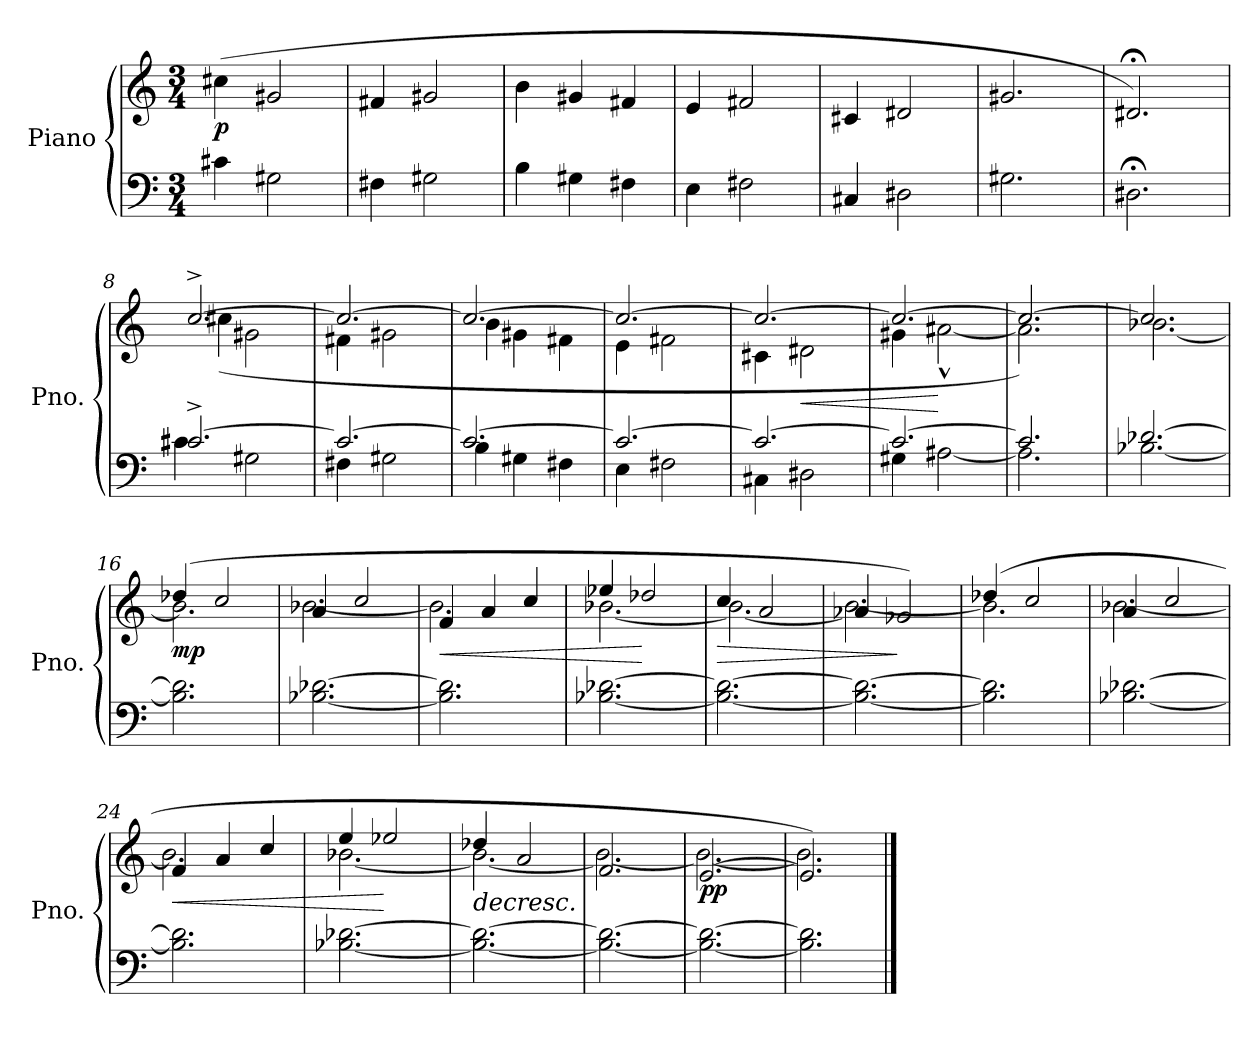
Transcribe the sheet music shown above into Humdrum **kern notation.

**kern	**kern	**dynam
*part1	*part1	*part1
*staff2	*staff1	*staff1/2
*I"Piano	*	*
*I'Pno.	*	*
*clefF4	*clefG2	*
*k[]	*k[]	*
*M3/4	*M3/4	*
*MM100	*MM100	*
=1	=1	=1
!	!	!LO:DY:b
4c#X\	(>4cc#X\	p
2G#X\	2g#X/	.
=2	=2	=2
4F#X\	4f#X/	.
2G#X\	2g#X/	.
=3	=3	=3
4B\	4b\	.
4G#X\	4g#X/	.
4F#X\	4f#X/	.
=4	=4	=4
4E\	4e/	.
2F#X\	2f#X/	.
=5	=5	=5
4C#X/	4c#X/	.
2D#X\	2d#X/	.
!!LO:LB:g=z
=6	=6	=6
2.G#X\	2.g#X/	.
=7	=7	=7
2.D#X;<\	2.d#X;</)	.
=8	=8	=8
*^	*^	*
[2.c#X^/	4c#\	[2.cc^/	(<4cc#X\	.
.	2G#X\	.	2g#X\	.
=9	=9	=9	=9	=9
2.c#/_	4F#X\	2.cc/_	4f#X\	.
.	2G#X\	.	2g#X\	.
=10	=10	=10	=10	=10
2.c#/_	4B\	2.cc/_	4b\	.
.	4G#X\	.	4g#X\	.
.	4F#X\	.	4f#X\	.
=11	=11	=11	=11	=11
2.c#/_	4E\	2.cc/_	4e\	.
.	2F#X\	.	2f#X\	.
!!LO:LB:g=z	!!
=12	=12	=12	=12	=12
2.c#/_	4C#X\	2.cc/_	4c#X\	.
!	!	!	!	!LO:HP:b
.	2D#X\	.	2d#X\	<
=13	=13	=13	=13	=13
2.c#/_	4G#X\	2.cc/_	4g#X\	.
.	[2A#X\	.	[2a#X^^\	[
=14	=14	=14	=14	=14
2.c#/]	2.A#\]	2.cc/_	2.a#\])	.
=15	=15	=15	=15	=15
[2.d-X/	[2.B-X\	2.cc/]	[2.b-X\	.
=16	=16	=16	=16	=16
!	!	!	!	!LO:DY:b
*v	*v	*	*	*
2.B-\] 2.d-\]	(>4dd-X/	2.b-\]	mp
.	2cc/	.	.
=17	=17	=17	=17
[2.B-X\ [2.d-X\	4a/	[2.b-X\	.
.	2cc/	.	.
!!LO:LB:g=z	!!
=18	=18	=18	=18
!	!	!	!LO:HP:b
2.B-\] 2.d-\]	4f/	2.b-\]	<
.	4a/	.	.
.	4cc/	.	.
=19	=19	=19	=19
[2.B-X\ [2.d-X\	4ee-X/	[2.b-X\	.
.	2dd-X/	.	[
=20	=20	=20	=20
!	!	!	!LO:HP:b
2.B-\_ 2.d-\_	4cc/	2.b-\_	>
.	2a/	.	.
=21	=21	=21	=21
2.B-\_ 2.d-\_	4a-X/	2.b-\_	.
.	2g-X/)	.	]
=22	=22	=22	=22
2.B-\] 2.d-\]	(>4dd-X/	2.b-\]	.
.	2cc/	.	.
!!LO:LB:g=z	!!
=23	=23	=23	=23
[2.B-X\ [2.d-X\	4a/	[2.b-X\	.
.	2cc/	.	.
=24	=24	=24	=24
!	!	!	!LO:HP:b
2.B-\] 2.d-\]	4f/	2.b-\]	<
.	4a/	.	.
.	4cc/	.	.
=25	=25	=25	=25
[2.B-X\ [2.d-X\	4ee/	[2.b-X\	.
.	2ee-X/	.	[
=26	=26	=26	=26
!	!	!	!LO:HP:b
2.B-\_ 2.d-\_	4dd-X/	2.b-\_	>
.	2a/	.	.
=27	=27	=27	=27
2.B-\_ 2.d-\_	2.f/	2.b-\_	.
=28	=28	=28	=28
!	!	!	!LO:DY:b
2.B-\_ 2.d-\_	[2.e/	2.b-\_	pp
*	*v	*v	*
.	.	]
=29	=29	=29
*	*^	*
2.B-\] 2.d-\]	2.e/])	2.b-\]	.
*	*v	*v	*
==	==	==
*-	*-	*-
